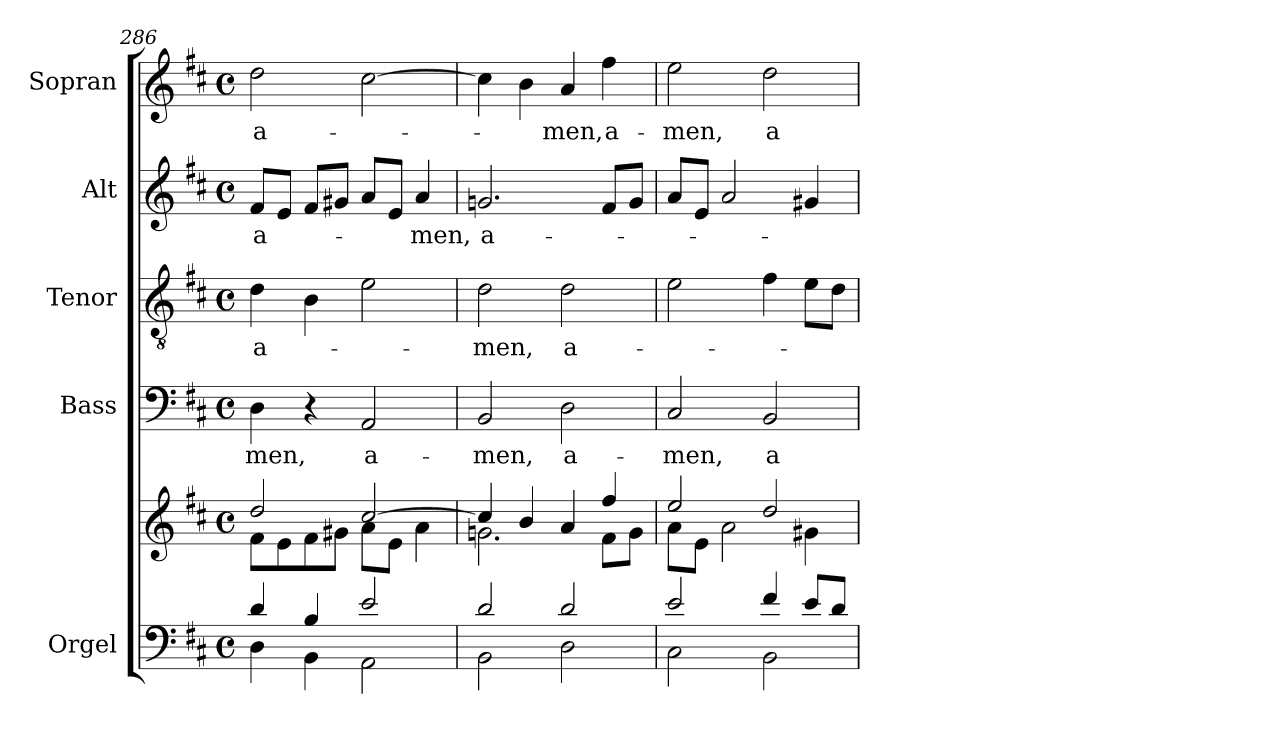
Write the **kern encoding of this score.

**kern	**kern	**kern	**text	**kern	**text	**kern	**text	**kern	**text
*part5	*part5	*part4	*part4	*part3	*part3	*part2	*part2	*part1	*part1
*staff6	*staff5	*staff4	*staff4	*staff3	*staff3	*staff2	*staff2	*staff1	*staff1
*I"Orgel	*	*I"Bass	*	*I"Tenor	*	*I"Alt	*	*I"Sopran	*
*I'Org.	*	*I'B.	*	*I'T.	*	*I'A.	*	*I'S.	*
*clefF4	*clefG2	*clefF4	*	*clefGv2	*	*clefG2	*	*clefG2	*
*k[f#c#]	*k[f#c#]	*k[f#c#]	*	*k[f#c#]	*	*k[f#c#]	*	*k[f#c#]	*
*D:	*D:	*D:	*	*D:	*	*D:	*	*D:	*
*M4/4	*M4/4	*M4/4	*	*M4/4	*	*M4/4	*	*M4/4	*
*met(c)	*met(c)	*met(c)	*	*met(c)	*	*met(c)	*	*met(c)	*
=286	=286	=286	=286	=286	=286	=286	=286	=286	=286
*^	*^	*	*	*	*	*	*	*	*
!	!	!	!	!	!LO:LY:b	!	!LO:LY:b	!	!LO:LY:b	!	!LO:LY:b
4d/	4D\	2dd/	8f#\L	4D\	-men,	4d\	a-	8f#/L	a-	2dd\	a-
.	.	.	8e\	.	.	.	.	8e/J	.	.	.
4B/	4BB\	.	8f#\	4r	.	4B\	.	8f#/L	.	.	.
.	.	.	8g#X\J	.	.	.	.	8g#X/J	.	.	.
!	!	!	!	!	!LO:LY:b	!	!	!	!	!	!
2e/	2AA\	[>2cc#/	8a\L	2AA/	a-	2e\	.	8a/L	.	[2cc#\	.
.	.	.	8e\J	.	.	.	.	8e/J	.	.	.
!	!	!	!	!	!	!	!	!	!LO:LY:b	!	!
.	.	.	4a\	.	.	.	.	4a/	-men,	.	.
=287	=287	=287	=287	=287	=287	=287	=287	=287	=287	=287	=287
!	!	!	!	!	!LO:LY:b	!	!LO:LY:b	!	!LO:LY:b	!	!
2d/	2BB\	4cc#/]	2.gn\	2BB/	-men,	2d\	-men,	2.gn/	a-	4cc#\]	.
.	.	4b/	.	.	.	.	.	.	.	4b\	.
!	!	!	!	!	!LO:LY:b	!	!LO:LY:b	!	!	!	!LO:LY:b
2d/	2D\	4a/	.	2D\	a-	2d\	a-	.	.	4a/	-men,
!	!	!	!	!	!	!	!	!	!	!	!LO:LY:b
.	.	4ff#/	8f#\L	.	.	.	.	8f#/L	.	4ff#\	a-
.	.	.	8g\J	.	.	.	.	8g/J	.	.	.
=288	=288	=288	=288	=288	=288	=288	=288	=288	=288	=288	=288
!	!	!	!	!	!LO:LY:b	!	!	!	!	!	!LO:LY:b
2e/	2C#\	2ee/	8a\L	2C#/	-men,	2e\	.	8a/L	.	2ee\	-men,
.	.	.	8e\J	.	.	.	.	8e/J	.	.	.
.	.	.	2a\	.	.	.	.	2a/	.	.	.
!	!	!	!	!	!LO:LY:b	!	!	!	!	!	!LO:LY:b
4f#/	2BB\	2dd/	.	2BB/	a-	4f#\	.	.	.	2dd\	a-
8e/L	.	.	4g#X\	.	.	8e\L	.	4g#X/	.	.	.
8d/J	.	.	.	.	.	8d\J	.	.	.	.	.
*v	*v	*	*	*	*	*	*	*	*	*	*
*	*v	*v	*	*	*	*	*	*	*	*
=	=	=	=	=	=	=	=	=	=
*-	*-	*-	*-	*-	*-	*-	*-	*-	*-
